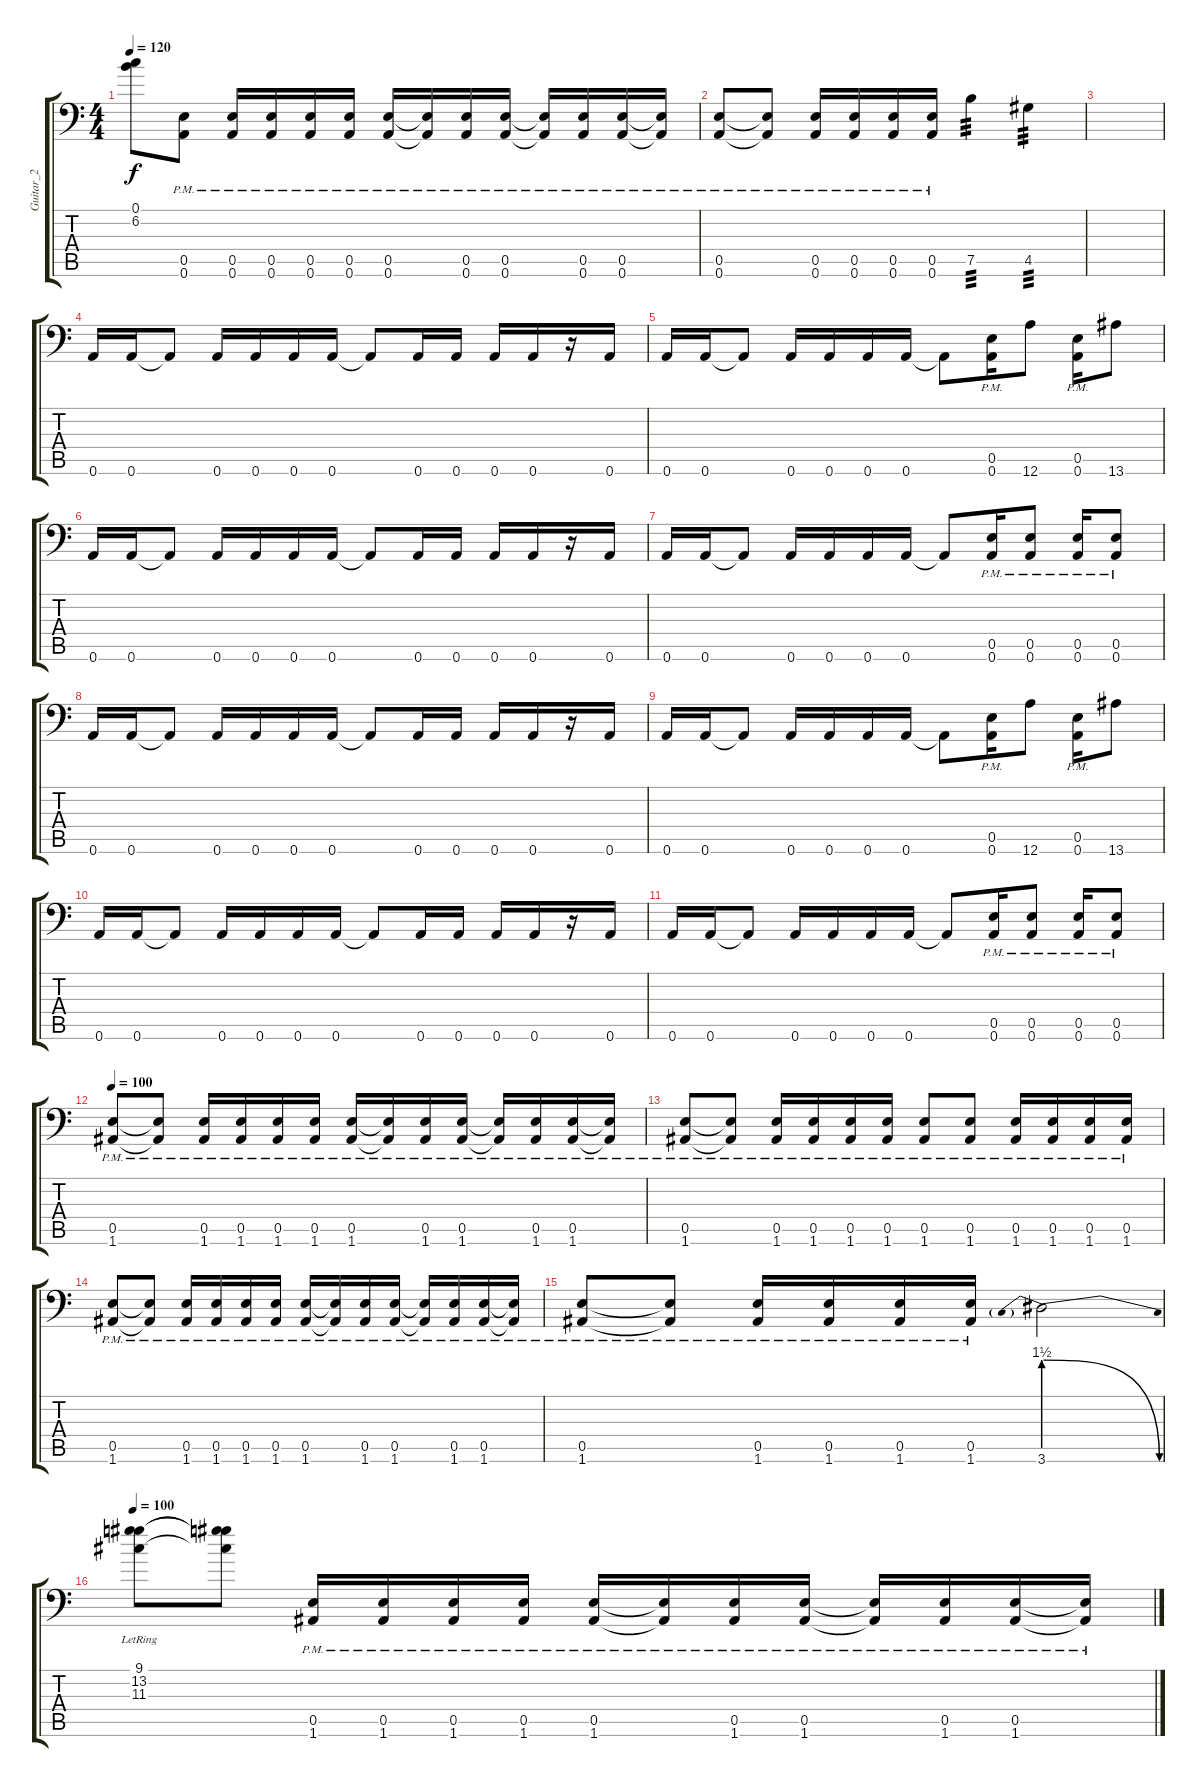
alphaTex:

\track ("Guitar_2" "Guitar_2") {instrument distortionguitar}
\staff {score tabs}
\tuning (B3 Gb3 D3 A2 E2 A1) {hide}
\ts (4 4)
\tempo 120
\clef f4
\ks c
(0.1 6.2).8{dy f} (0.5{pm t} 0.6{pm t}).8 (0.5{pm} 0.6{pm}).16 (0.5{pm} 0.6{pm}).16 (0.5{pm} 0.6{pm}).16 (0.5{pm} 0.6{pm}).16 (0.5{pm} 0.6{pm}).16 (0.5{pm t} 0.6{pm t}).16 (0.5{pm} 0.6{pm}).16 (0.5{pm} 0.6{pm}).16 (0.5{pm t} 0.6{pm t}).16 (0.5{pm} 0.6{pm}).16 (0.5{pm} 0.6{pm}).16 (0.5{pm t} 0.6{pm t}).16 |
(0.5{pm} 0.6{pm}).8 (0.5{pm t} 0.6{pm t}).8 (0.5{pm} 0.6{pm}).16 (0.5{pm} 0.6{pm}).16 (0.5{pm} 0.6{pm}).16 (0.5{pm} 0.6{pm}).16 7.5.4{tp 3} 4.5.4{tp 3} |
|
0.6.16 0.6.16 0.6{t}.8 0.6.16 0.6.16 0.6.16 0.6.16 0.6{t}.8 0.6.16 0.6.16 0.6.16 0.6.16 r.16 0.6.16 |
0.6.16 0.6.16 0.6{t}.8 0.6.16 0.6.16 0.6.16 0.6.16 0.6{t}.8 (0.5{pm} 0.6{pm}).16 12.6.8 (0.5{pm} 0.6{pm}).16 13.6.8 |
0.6.16 0.6.16 0.6{t}.8 0.6.16 0.6.16 0.6.16 0.6.16 0.6{t}.8 0.6.16 0.6.16 0.6.16 0.6.16 r.16 0.6.16 |
0.6.16 0.6.16 0.6{t}.8 0.6.16 0.6.16 0.6.16 0.6.16 0.6{t}.8 (0.5{pm} 0.6{pm}).16 (0.5{pm} 0.6{pm}).8 (0.5{pm} 0.6{pm}).16 (0.5{pm} 0.6{pm}).8 |
0.6.16 0.6.16 0.6{t}.8 0.6.16 0.6.16 0.6.16 0.6.16 0.6{t}.8 0.6.16 0.6.16 0.6.16 0.6.16 r.16 0.6.16 |
0.6.16 0.6.16 0.6{t}.8 0.6.16 0.6.16 0.6.16 0.6.16 0.6{t}.8 (0.5{pm} 0.6{pm}).16 12.6.8 (0.5{pm} 0.6{pm}).16 13.6.8 |
0.6.16 0.6.16 0.6{t}.8 0.6.16 0.6.16 0.6.16 0.6.16 0.6{t}.8 0.6.16 0.6.16 0.6.16 0.6.16 r.16 0.6.16 |
0.6.16 0.6.16 0.6{t}.8 0.6.16 0.6.16 0.6.16 0.6.16 0.6{t}.8 (0.5{pm} 0.6{pm}).16 (0.5{pm} 0.6{pm}).8 (0.5{pm} 0.6{pm}).16 (0.5{pm} 0.6{pm}).8 |
\tempo 100
(0.5{pm} 1.6{pm}).8 (0.5{pm t} 1.6{pm t}).8 (0.5{pm} 1.6{pm}).16 (0.5{pm} 1.6{pm}).16 (0.5{pm} 1.6{pm}).16 (0.5{pm} 1.6{pm}).16 (0.5{pm} 1.6{pm}).16 (0.5{pm t} 1.6{pm t}).16 (0.5{pm} 1.6{pm}).16 (0.5{pm} 1.6{pm}).16 (0.5{pm t} 1.6{pm t}).16 (0.5{pm} 1.6{pm}).16 (0.5{pm} 1.6{pm}).16 (0.5{pm t} 1.6{pm t}).16 |
(0.5{pm} 1.6{pm}).8 (0.5{pm t} 1.6{pm t}).8 (0.5{pm} 1.6{pm}).16 (0.5{pm} 1.6{pm}).16 (0.5{pm} 1.6{pm}).16 (0.5{pm} 1.6{pm}).16 (0.5{pm} 1.6{pm}).8 (0.5{pm} 1.6{pm}).8 (0.5{pm} 1.6{pm}).16 (0.5{pm} 1.6{pm}).16 (0.5{pm} 1.6{pm}).16 (0.5{pm} 1.6{pm}).16 |
(0.5{pm} 1.6{pm}).8 (0.5{pm t} 1.6{pm t}).8 (0.5{pm} 1.6{pm}).16 (0.5{pm} 1.6{pm}).16 (0.5{pm} 1.6{pm}).16 (0.5{pm} 1.6{pm}).16 (0.5{pm} 1.6{pm}).16 (0.5{pm t} 1.6{pm t}).16 (0.5{pm} 1.6{pm}).16 (0.5{pm} 1.6{pm}).16 (0.5{pm t} 1.6{pm t}).16 (0.5{pm} 1.6{pm}).16 (0.5{pm} 1.6{pm}).16 (0.5{pm t} 1.6{pm t}).16 |
(0.5{pm} 1.6{pm}).8 (0.5{pm t} 1.6{pm t}).8 (0.5{pm} 1.6{pm}).16 (0.5{pm} 1.6{pm}).16 (0.5{pm} 1.6{pm}).16 (0.5{pm} 1.6{pm}).16 3.6{be (prebendrelease 0 6 60 0)}.2 |
\tempo 100
(9.1{lr} 13.2{lr} 11.3{lr}).8 (9.1{t} 13.2{t} 11.3{t}).8 (0.5{pm} 1.6{pm}).16 (0.5{pm} 1.6{pm}).16 (0.5{pm} 1.6{pm}).16 (0.5{pm} 1.6{pm}).16 (0.5{pm} 1.6{pm}).16 (0.5{pm t} 1.6{pm t}).16 (0.5{pm} 1.6{pm}).16 (0.5{pm} 1.6{pm}).16 (0.5{pm t} 1.6{pm t}).16 (0.5{pm} 1.6{pm}).16 (0.5{pm} 1.6{pm}).16 (0.5{pm t} 1.6{pm t}).16
